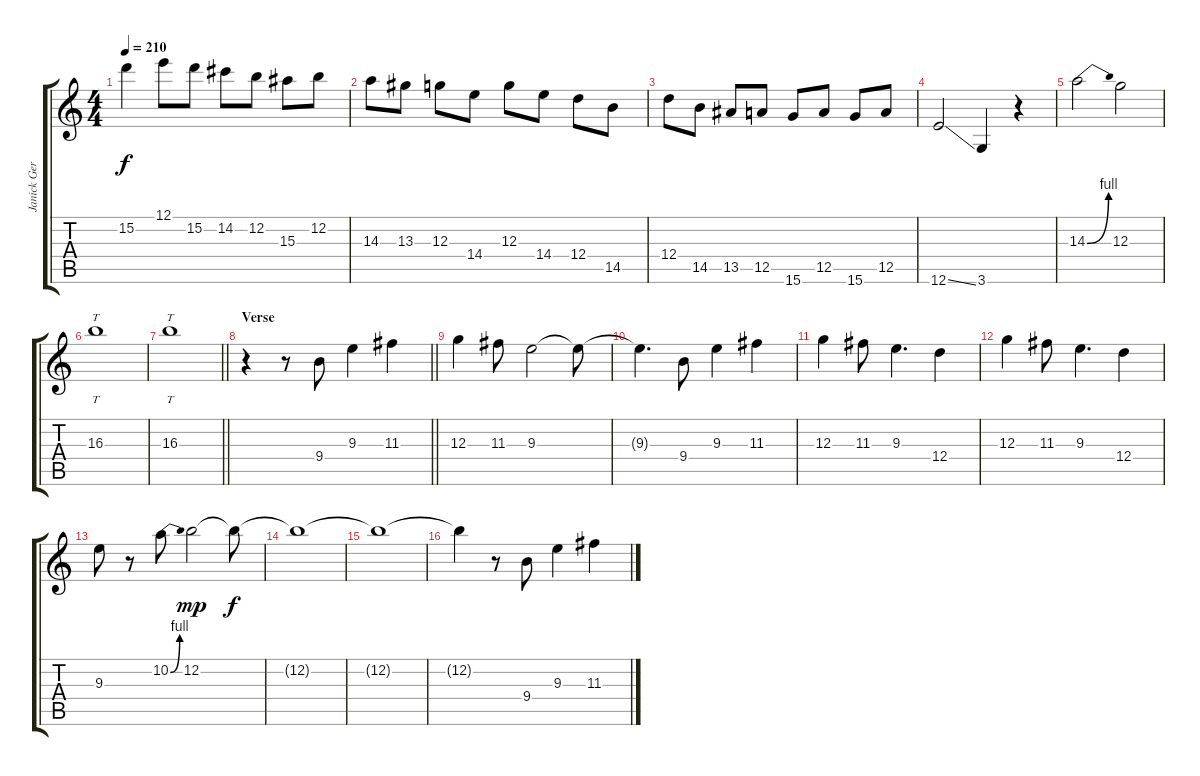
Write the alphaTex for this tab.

\track ("Janick Gers" "Janick Ger") {instrument overdrivenguitar}
\staff {score tabs}
\tuning (E4 B3 G3 D3 A2 E2) {hide}
\ts (4 4)
\tempo 210
\clef g2
\ks c
15.2{t}.4{dy f} 12.1.8 15.2.8 14.2.8 12.2.8 15.3.8 12.2.8 |
14.3.8 13.3.8 12.3.8 14.4.8 12.3.8 14.4.8 12.4.8 14.5.8 |
12.4.8 14.5.8 13.5.8 12.5.8 15.6.8 12.5.8 15.6.8 12.5.8 |
12.6{ss}.2 3.6.4 r.4 |
14.3{be (bend 0 0 60 4)}.2 12.3.2 |
16.3.1{tt} |
\barLineRight lightlight
16.3.1{tt} |
\section ("" "Verse")
\barLineRight lightlight
r.4 r.8 9.4.8 9.3.4 11.3.4 |
12.3.4 11.3.8 9.3.2 9.3{t}.8 |
9.3{t}.4{d} 9.4.8 9.3.4 11.3.4 |
12.3.4 11.3.8 9.3.4{d} 12.4.4 |
12.3.4 11.3.8 9.3.4{d} 12.4.4 |
9.3.8 r.8 10.2{be (bend 0 0 60 4)}.8 12.2.2{dy mp} 12.2{t}.8{dy f} |
12.2{t}.1 |
12.2{t}.1 |
12.2{t}.4 r.8 9.4.8 9.3.4 11.3.4
